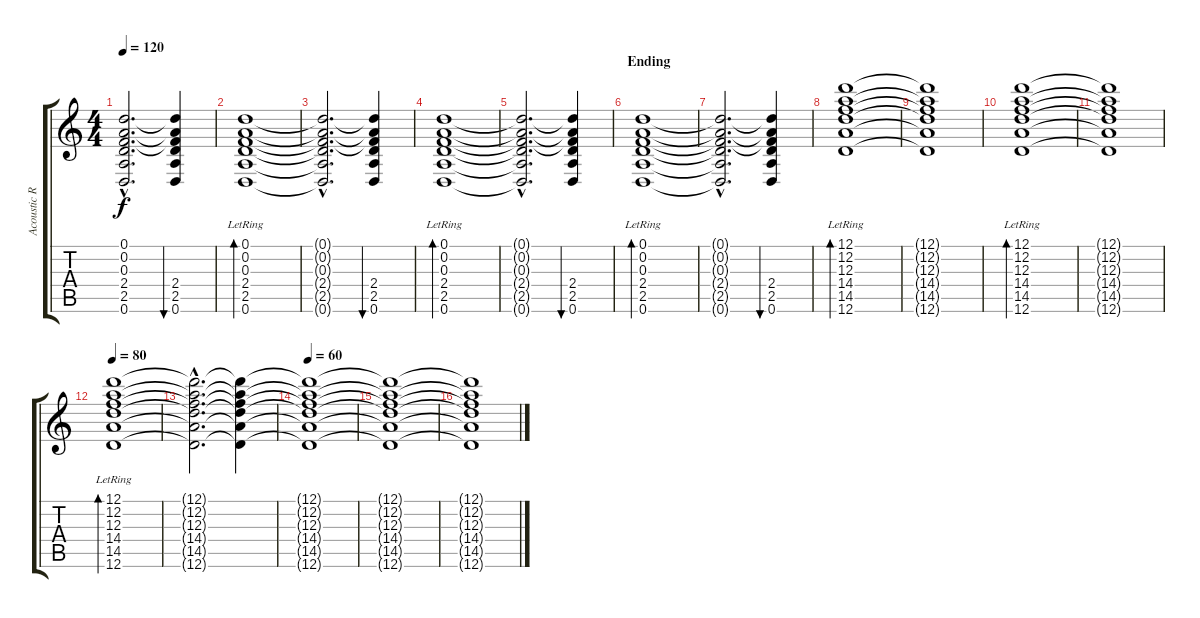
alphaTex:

\track ("Acoustic Rhytm" "Acoustic R") {instrument acousticguitarsteel}
\staff {score tabs}
\tuning (D4 A3 F3 C3 G2 D2) {hide}
\ts (4 4)
\tempo 120
\clef g2
\ks c
(0.1{hac t} 0.2{hac t} 0.3{hac t} 2.4{hac t} 2.5{hac t} 0.6{hac t}).2{d dy f} (0.1{t} 0.2{t} 0.3{t} 2.4 2.5 0.6).4{bu 480} |
(0.1{lr} 0.2{lr} 0.3{lr} 2.4{lr} 2.5{lr} 0.6{lr}).1{bd 480} |
(0.1{hac t} 0.2{hac t} 0.3{hac t} 2.4{hac t} 2.5{hac t} 0.6{hac t}).2{d} (0.1{t} 0.2{t} 0.3{t} 2.4 2.5 0.6).4{bu 480} |
(0.1{lr} 0.2{lr} 0.3{lr} 2.4{lr} 2.5{lr} 0.6{lr}).1{bd 480} |
(0.1{hac t} 0.2{hac t} 0.3{hac t} 2.4{hac t} 2.5{hac t} 0.6{hac t}).2{d} (0.1{t} 0.2{t} 0.3{t} 2.4 2.5 0.6).4{bu 480} |
\section ("" "Ending")
(0.1{lr} 0.2{lr} 0.3{lr} 2.4{lr} 2.5{lr} 0.6{lr}).1{bd 480} |
(0.1{hac t} 0.2{hac t} 0.3{hac t} 2.4{hac t} 2.5{hac t} 0.6{hac t}).2{d} (0.1{t} 0.2{t} 0.3{t} 2.4 2.5 0.6).4{bu 480} |
(12.1{lr} 12.2{lr} 12.3{lr} 14.4{lr} 14.5{lr} 12.6{lr}).1{bd 480} |
(12.1{t} 12.2{t} 12.3{t} 14.4{t} 14.5{t} 12.6{t}).1 |
(12.1{lr} 12.2{lr} 12.3{lr} 14.4{lr} 14.5{lr} 12.6{lr}).1{bd 480} |
(12.1{t} 12.2{t} 12.3{t} 14.4{t} 14.5{t} 12.6{t}).1 |
\tempo 80
(12.1{lr} 12.2{lr} 12.3{lr} 14.4{lr} 14.5{lr} 12.6{lr}).1{bd 480} |
(12.1{hac t} 12.2{hac t} 12.3{hac t} 14.4{hac t} 14.5{hac t} 12.6{hac t}).2{d} (12.1{t} 12.2{t} 12.3{t} 14.4{t} 14.5{t} 12.6{t}).4 |
\tempo 60
(12.1{t} 12.2{t} 12.3{t} 14.4{t} 14.5{t} 12.6{t}).1 |
(12.1{t} 12.2{t} 12.3{t} 14.4{t} 14.5{t} 12.6{t}).1{volume 0} |
(12.1{t} 12.2{t} 12.3{t} 14.4{t} 14.5{t} 12.6{t}).1
